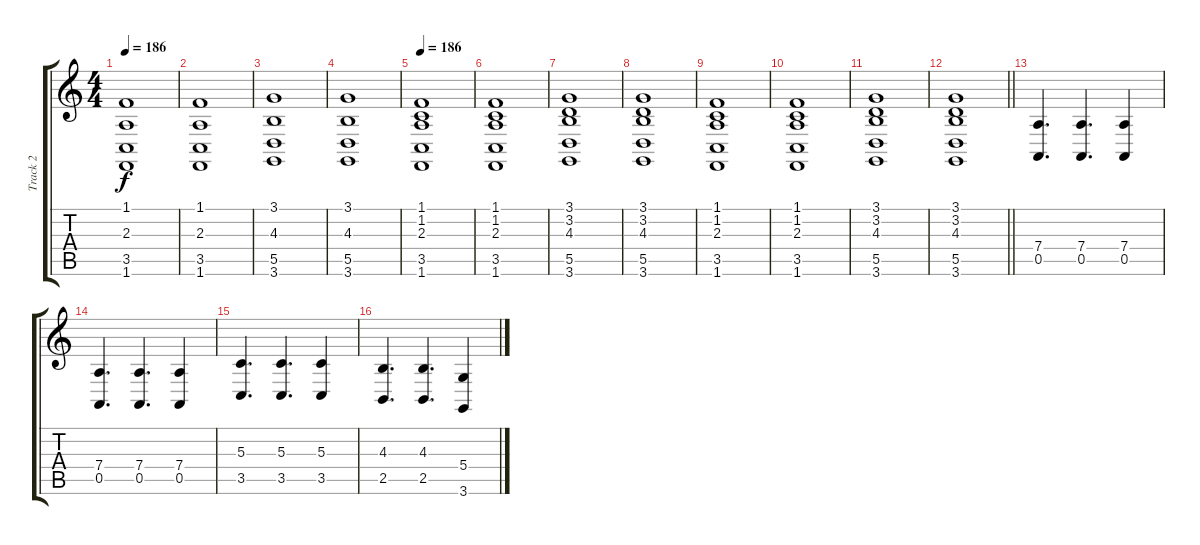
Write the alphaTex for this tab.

\track ("Track 2" "Track 2") {instrument pad8sweep}
\staff {score tabs}
\tuning (E4 B3 G3 D3 A2 E2) {hide}
\ts (4 4)
\tempo 186
\clef g2
\ks c
(1.1 2.3 3.5 1.6).1{dy f} |
(1.1 2.3 3.5 1.6).1 |
(3.1 4.3 5.5 3.6).1 |
(3.1 4.3 5.5 3.6).1 |
\tempo 186
(1.1 1.2 2.3 3.5 1.6).1 |
(1.1 1.2 2.3 3.5 1.6).1 |
(3.1 3.2 4.3 5.5 3.6).1 |
(3.1 3.2 4.3 5.5 3.6).1 |
(1.1 1.2 2.3 3.5 1.6).1 |
(1.1 1.2 2.3 3.5 1.6).1 |
(3.1 3.2 4.3 5.5 3.6).1 |
\barLineRight lightlight
(3.1 3.2 4.3 5.5 3.6).1 |
(7.4 0.5).4{d} (7.4 0.5).4{d} (7.4 0.5).4 |
(7.4 0.5).4{d} (7.4 0.5).4{d} (7.4 0.5).4 |
(5.3 3.5).4{d} (5.3 3.5).4{d} (5.3 3.5).4 |
(4.3 2.5).4{d} (4.3 2.5).4{d} (5.4 3.6).4
